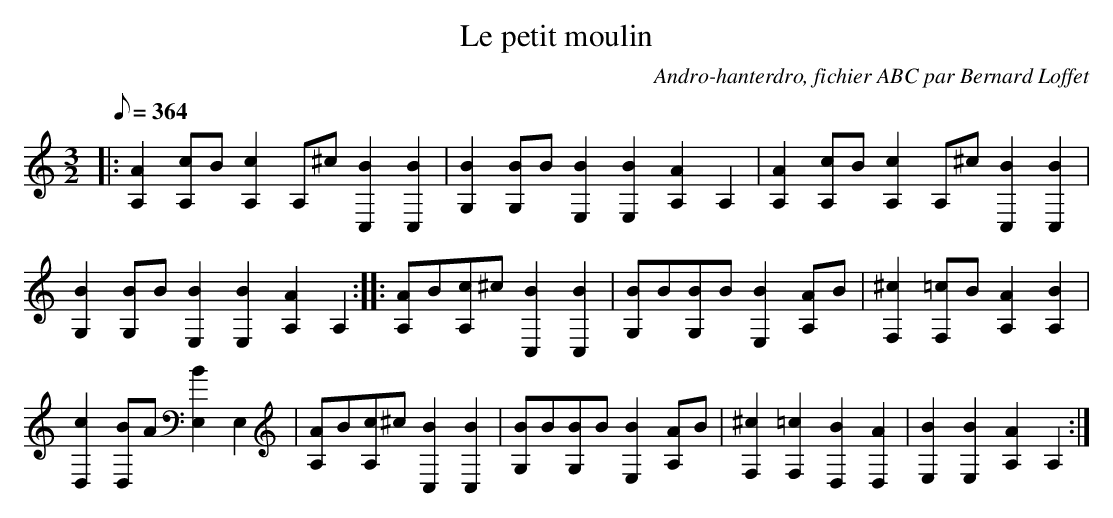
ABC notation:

X:1
T:Le petit moulin
C:Andro-hanterdro, fichier ABC par Bernard Loffet
L:1/8
Q:364
M:3/2
K:C
|: [A2A,2][cA,]B [c2A,2]A,^c [B2C,2][B2C,2] | [B2G,2][BG,]B [B2E,2][B2E,2] [A2A,2]A,2 | [A2A,2][cA,]B [c2A,2]A,^c [B2C,2][B2C,2] | \
 [B2G,2][BG,]B [B2E,2][B2E,2] [A2A,2]A,2 :|: [AA,]B[cA,]^c [B2C,2][B2C,2] | [BG,]B[BG,]B [B2E,2][AA,]B | \
 [^c2F,2][=cF,]B [A2A,2][B2A,2] | [c2D,2][BD,]A [B2E,2]E,2 | [AA,]B[cA,]^c [B2C,2][B2C,2] | [BG,]B[BG,]B [B2E,2][AA,]B | \
 [^c2F,2][=c2F,2] [B2D,2][A2D,2] | [B2E,2][B2E,2] [A2A,2]A,2 :| \
